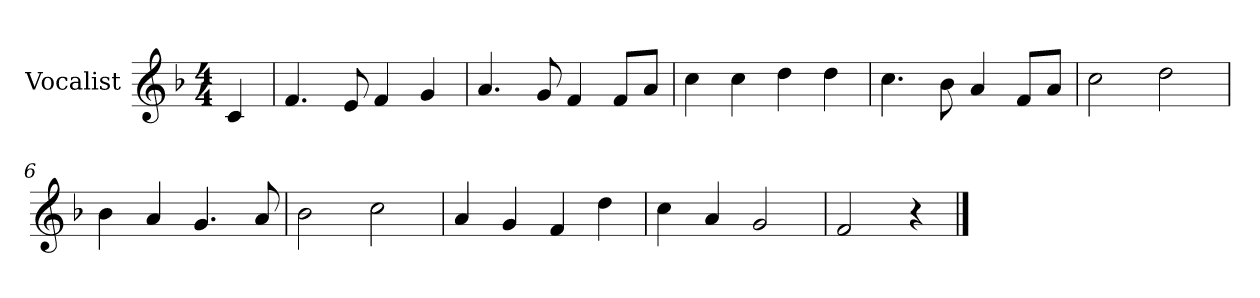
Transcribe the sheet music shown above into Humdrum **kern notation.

**kern
*part1
*staff1
*I"Vocalist
*k[b-]
*F:
*M4/4
=
4c
=1
4.f
8e
4f
4g
=2
4.a
8g
4f
8fL
8aJ
=3
4cc
4cc
4dd
4dd
=4
4.cc
8b-
4a
8fL
8aJ
=5
2cc
2dd
=6
4b-
4a
4.g
8a
=7
2b-
2cc
=8
4a
4g
4f
4dd
=9
4cc
4a
2g
=10
2f
4r
==
*-
